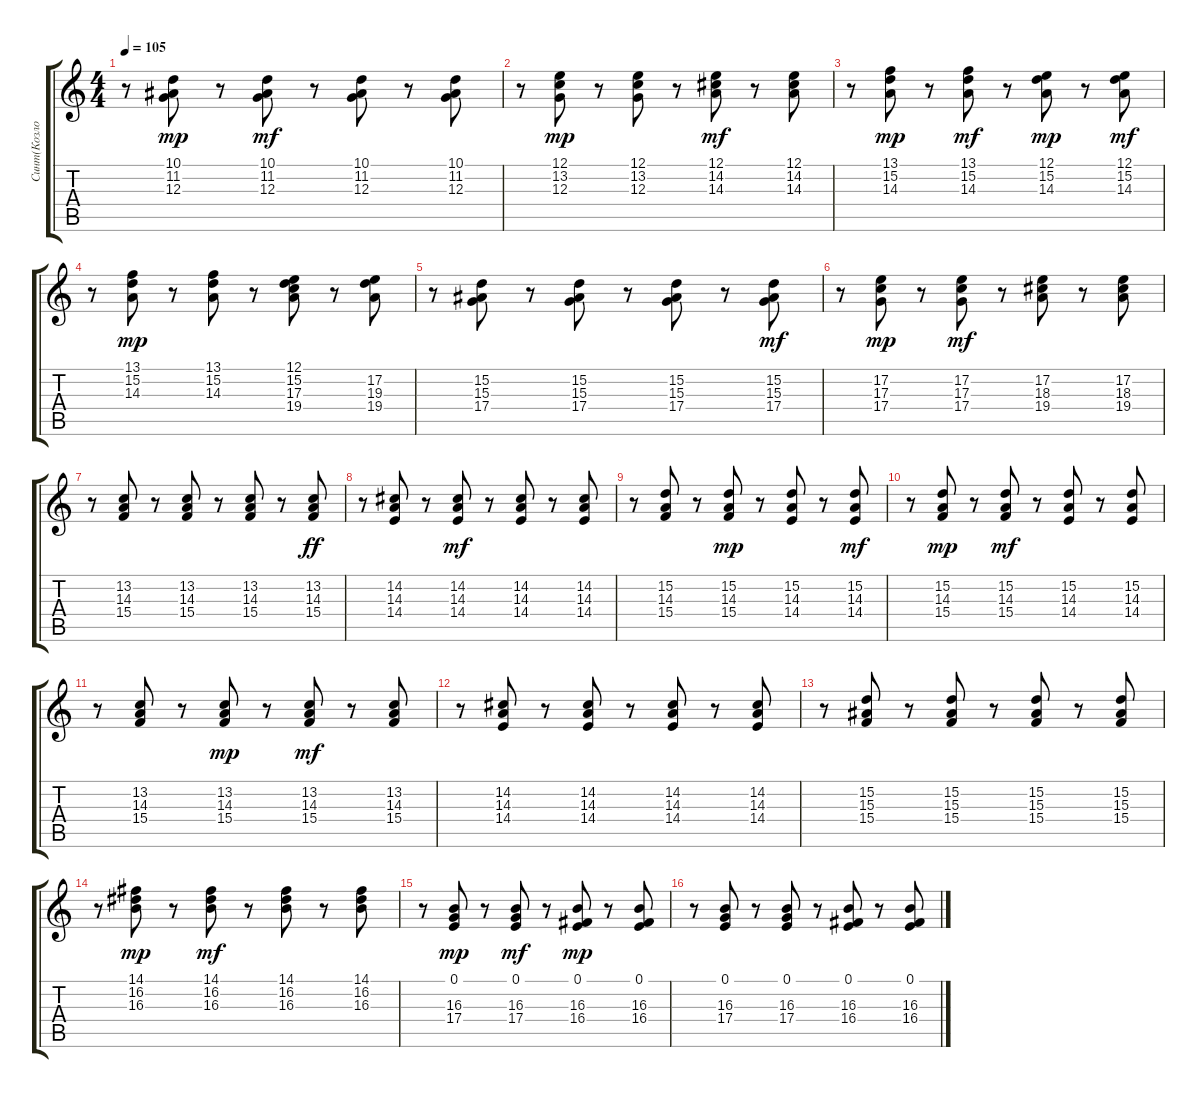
\track ("Синт(Козлов)" "Синт(Козло") {instrument percussiveorgan}
\staff {score tabs}
\tuning (E4 B3 G3 D3 A2 E2) {hide}
\ts (4 4)
\tempo 105
\clef g2
\ks c
r.8{dy mf} (10.1 11.2 12.3).8{dy mp} r.8 (10.1 11.2 12.3).8{dy mf} r.8 (10.1 11.2 12.3).8 r.8 (10.1 11.2 12.3).8 |
r.8 (12.1 13.2 12.3).8{dy mp} r.8 (12.1 13.2 12.3).8 r.8 (12.1 14.2 14.3).8{dy mf} r.8 (12.1 14.2 14.3).8 |
r.8 (13.1 15.2 14.3).8{dy mp} r.8 (13.1 15.2 14.3).8{dy mf} r.8 (12.1 15.2 14.3).8{dy mp} r.8 (12.1 15.2 14.3).8{dy mf} |
r.8 (13.1 15.2 14.3).8{dy mp} r.8 (13.1 15.2 14.3).8 r.8 (12.1 15.2 17.3 19.4).8 r.8 (17.2 19.3 19.4).8 |
r.8 (15.2 15.3 17.4).8 r.8 (15.2 15.3 17.4).8 r.8 (15.2 15.3 17.4).8 r.8 (15.2 15.3 17.4).8{dy mf} |
r.8 (17.2 17.3 17.4).8{dy mp} r.8 (17.2 17.3 17.4).8{dy mf} r.8 (17.2 18.3 19.4).8 r.8 (17.2 18.3 19.4).8 |
r.8 (13.2 14.3 15.4).8 r.8 (13.2 14.3 15.4).8 r.8 (13.2 14.3 15.4).8 r.8 (13.2 14.3 15.4).8{dy ff} |
r.8 (14.2 14.3 14.4).8 r.8 (14.2 14.3 14.4).8{dy mf} r.8 (14.2 14.3 14.4).8 r.8 (14.2 14.3 14.4).8 |
r.8 (15.2 14.3 15.4).8 r.8 (15.2 14.3 15.4).8{dy mp} r.8 (15.2 14.3 14.4).8 r.8 (15.2 14.3 14.4).8{dy mf} |
r.8 (15.2 14.3 15.4).8{dy mp} r.8 (15.2 14.3 15.4).8{dy mf} r.8 (15.2 14.3 14.4).8 r.8 (15.2 14.3 14.4).8 |
r.8 (13.2 14.3 15.4).8 r.8 (13.2 14.3 15.4).8{dy mp} r.8 (13.2 14.3 15.4).8{dy mf} r.8 (13.2 14.3 15.4).8 |
r.8 (14.2 14.3 14.4).8 r.8 (14.2 14.3 14.4).8 r.8 (14.2 14.3 14.4).8 r.8 (14.2 14.3 14.4).8 |
r.8 (15.2 15.3 15.4).8 r.8 (15.2 15.3 15.4).8 r.8 (15.2 15.3 15.4).8 r.8 (15.2 15.3 15.4).8 |
r.8 (14.1 16.2 16.3).8{dy mp} r.8 (14.1 16.2 16.3).8{dy mf} r.8 (14.1 16.2 16.3).8 r.8 (14.1 16.2 16.3).8 |
r.8 (0.1 16.3 17.4).8{dy mp} r.8 (0.1 16.3 17.4).8{dy mf} r.8 (0.1 16.3 16.4).8{dy mp} r.8 (0.1 16.3 16.4).8 |
r.8 (0.1 16.3 17.4).8 r.8 (0.1 16.3 17.4).8 r.8 (0.1 16.3 16.4).8 r.8 (0.1 16.3 16.4).8
